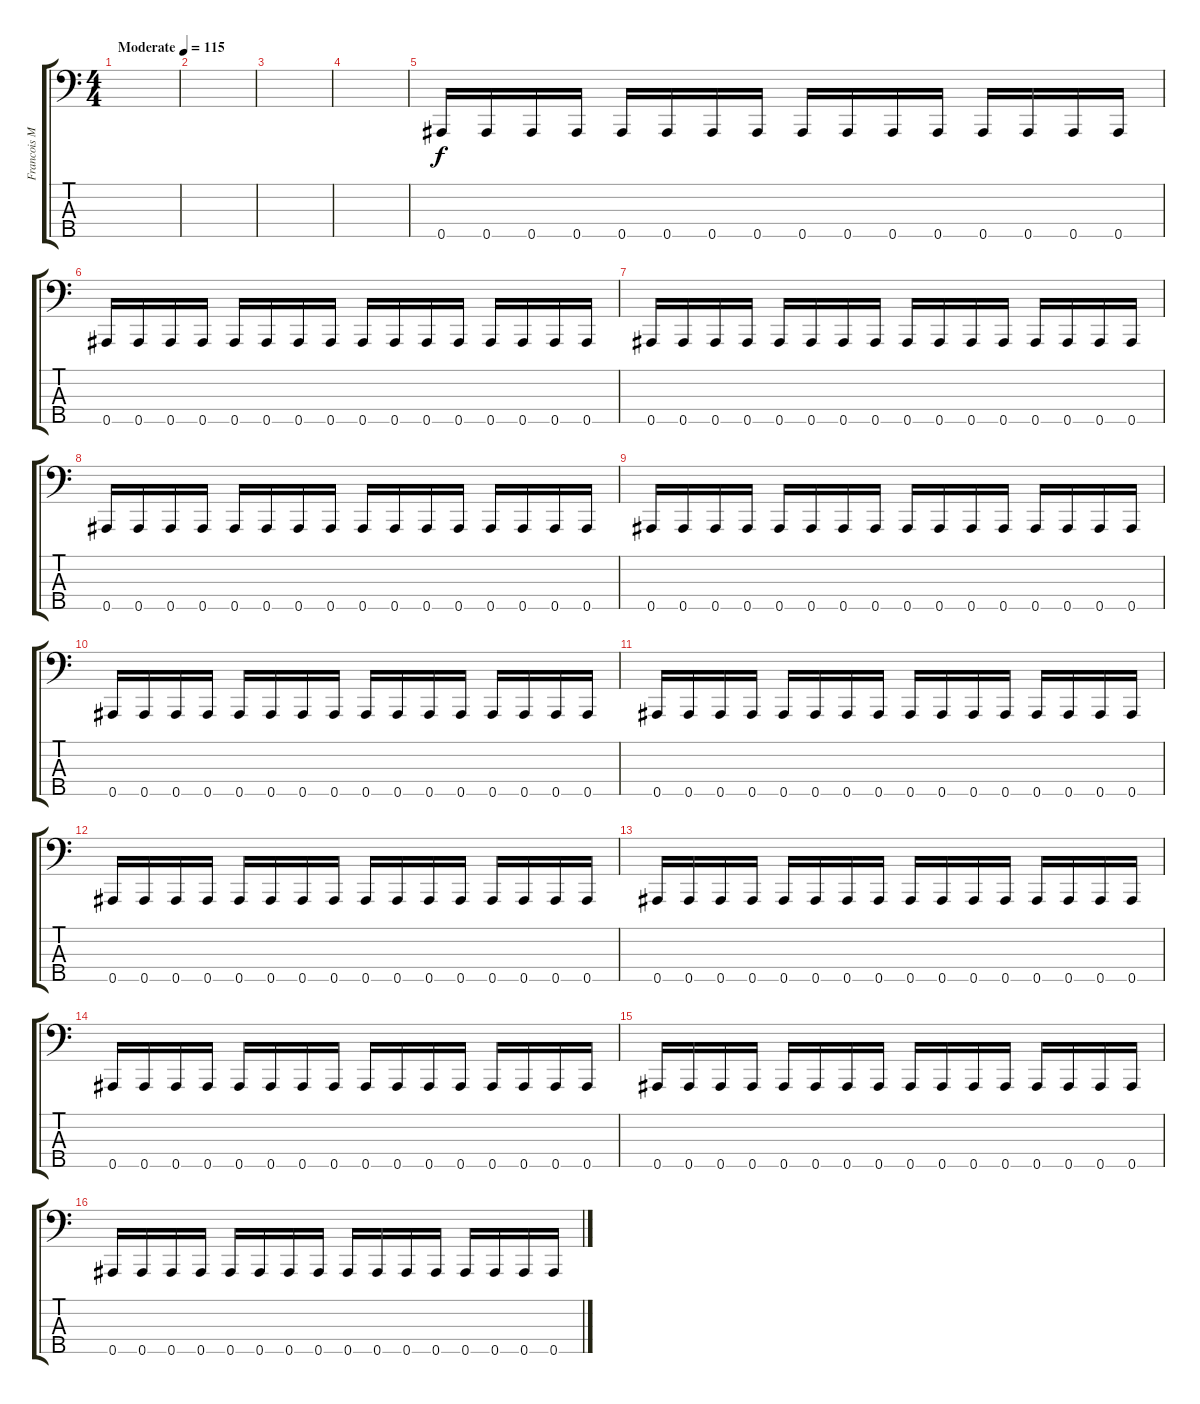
\track ("Francois Mongrain (Bass)" "Francois M") {instrument electricbasspick}
\staff {score tabs}
\tuning (Gb2 Db2 Ab1 Eb1 Bb0) {hide}
\ts (4 4)
\tempo (115 "Moderate")
\clef f4
\ks c
|
|
|
|
0.5.16 0.5.16 0.5.16 0.5.16 0.5.16 0.5.16 0.5.16 0.5.16 0.5.16 0.5.16 0.5.16 0.5.16 0.5.16 0.5.16 0.5.16 0.5.16 |
0.5.16 0.5.16 0.5.16 0.5.16 0.5.16 0.5.16 0.5.16 0.5.16 0.5.16 0.5.16 0.5.16 0.5.16 0.5.16 0.5.16 0.5.16 0.5.16 |
0.5.16 0.5.16 0.5.16 0.5.16 0.5.16 0.5.16 0.5.16 0.5.16 0.5.16 0.5.16 0.5.16 0.5.16 0.5.16 0.5.16 0.5.16 0.5.16 |
0.5.16 0.5.16 0.5.16 0.5.16 0.5.16 0.5.16 0.5.16 0.5.16 0.5.16 0.5.16 0.5.16 0.5.16 0.5.16 0.5.16 0.5.16 0.5.16 |
0.5.16 0.5.16 0.5.16 0.5.16 0.5.16 0.5.16 0.5.16 0.5.16 0.5.16 0.5.16 0.5.16 0.5.16 0.5.16 0.5.16 0.5.16 0.5.16 |
0.5.16 0.5.16 0.5.16 0.5.16 0.5.16 0.5.16 0.5.16 0.5.16 0.5.16 0.5.16 0.5.16 0.5.16 0.5.16 0.5.16 0.5.16 0.5.16 |
0.5.16 0.5.16 0.5.16 0.5.16 0.5.16 0.5.16 0.5.16 0.5.16 0.5.16 0.5.16 0.5.16 0.5.16 0.5.16 0.5.16 0.5.16 0.5.16 |
0.5.16 0.5.16 0.5.16 0.5.16 0.5.16 0.5.16 0.5.16 0.5.16 0.5.16 0.5.16 0.5.16 0.5.16 0.5.16 0.5.16 0.5.16 0.5.16 |
0.5.16 0.5.16 0.5.16 0.5.16 0.5.16 0.5.16 0.5.16 0.5.16 0.5.16 0.5.16 0.5.16 0.5.16 0.5.16 0.5.16 0.5.16 0.5.16 |
0.5.16 0.5.16 0.5.16 0.5.16 0.5.16 0.5.16 0.5.16 0.5.16 0.5.16 0.5.16 0.5.16 0.5.16 0.5.16 0.5.16 0.5.16 0.5.16 |
0.5.16 0.5.16 0.5.16 0.5.16 0.5.16 0.5.16 0.5.16 0.5.16 0.5.16 0.5.16 0.5.16 0.5.16 0.5.16 0.5.16 0.5.16 0.5.16 |
0.5.16 0.5.16 0.5.16 0.5.16 0.5.16 0.5.16 0.5.16 0.5.16 0.5.16 0.5.16 0.5.16 0.5.16 0.5.16 0.5.16 0.5.16 0.5.16
